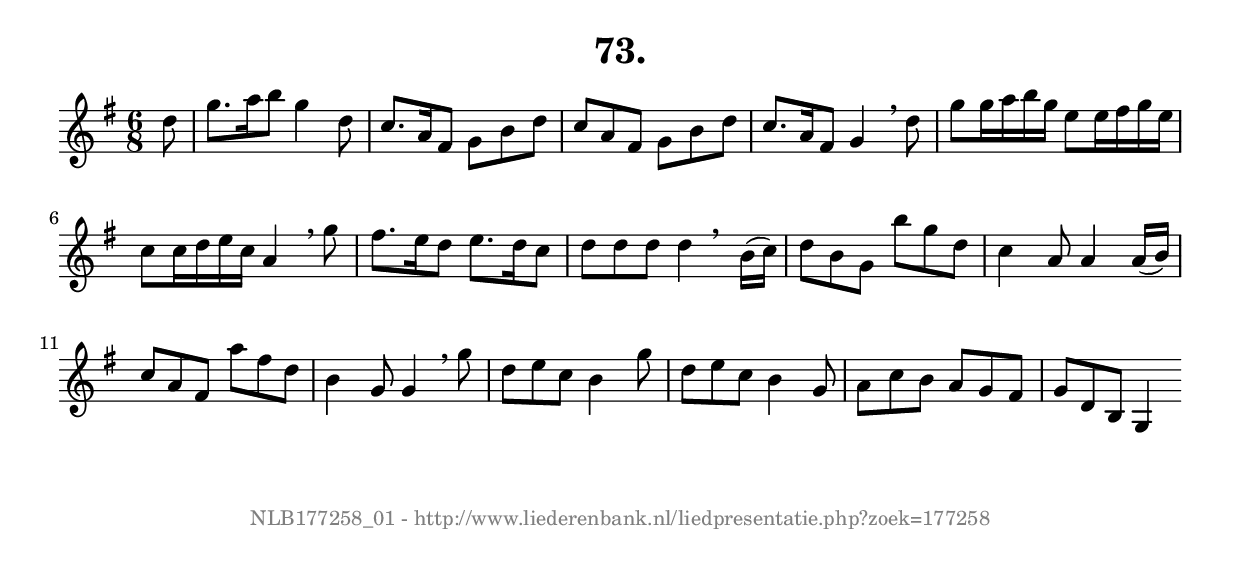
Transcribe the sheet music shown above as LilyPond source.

%
% produced by wce2krn 1.64 (7 June 2014)
%
\version"2.16"
#(append! paper-alist '(("long" . (cons (* 210 mm) (* 2000 mm)))))
#(set-default-paper-size "long")
sb = {\breathe}
mBreak = {\breathe }
bBreak = {\breathe }
x = {\once\override NoteHead #'style = #'cross }
gl=\glissando
itime={\override Staff.TimeSignature #'stencil = ##f }
ficta = {\once\set suggestAccidentals = ##t}
fine = {\once\override Score.RehearsalMark #'self-alignment-X = #1 \mark \markup {\italic{Fine}}}
dc = {\once\override Score.RehearsalMark #'self-alignment-X = #1 \mark \markup {\italic{D.C.}}}
dcf = {\once\override Score.RehearsalMark #'self-alignment-X = #1 \mark \markup {\italic{D.C. al Fine}}}
dcc = {\once\override Score.RehearsalMark #'self-alignment-X = #1 \mark \markup {\italic{D.C. al Coda}}}
ds = {\once\override Score.RehearsalMark #'self-alignment-X = #1 \mark \markup {\italic{D.S.}}}
dsf = {\once\override Score.RehearsalMark #'self-alignment-X = #1 \mark \markup {\italic{D.S. al Fine}}}
dsc = {\once\override Score.RehearsalMark #'self-alignment-X = #1 \mark \markup {\italic{D.S. al Coda}}}
pv = {\set Score.repeatCommands = #'((volta "1"))}
sv = {\set Score.repeatCommands = #'((volta "2"))}
tv = {\set Score.repeatCommands = #'((volta "3"))}
qv = {\set Score.repeatCommands = #'((volta "4"))}
xv = {\set Score.repeatCommands = #'((volta #f))}
\header{ tagline = ""
title = "73."
}
\score {{
\key g \major
\relative g'
{
\set melismaBusyProperties = #'()
\partial 32*4
\time 6/8
\tempo 4=120
\override Score.MetronomeMark #'transparent = ##t
\override Score.RehearsalMark #'break-visibility = #(vector #t #t #f)
d'8 g8. a16 b8 g4 d8 c8. a16 fis8 g b d c a fis g b d c8. a16 fis8 g4 \sb d'8 g g16 a b g e8 e16 fis g e c8 c16 d e c a4 \sb g'8 fis8. e16 d8 e8. d16 c8 d d d d4 \bar ":|:" \bBreak
b16( c) d8 b g b' g d c4 a8 a4 a16( b) c8 a fis a' fis d b4 g8 g4 \sb g'8 d e c b4 g'8 d e c b4 g8 a c b a g fis g d b g4 \bar ":|"
 }}
 \midi { }
 \layout {
            indent = 0.0\cm
}
}
\markup { \vspace #0 } \markup { \with-color #grey \fill-line { \center-column { \smaller "NLB177258_01 - http://www.liederenbank.nl/liedpresentatie.php?zoek=177258" } } }
